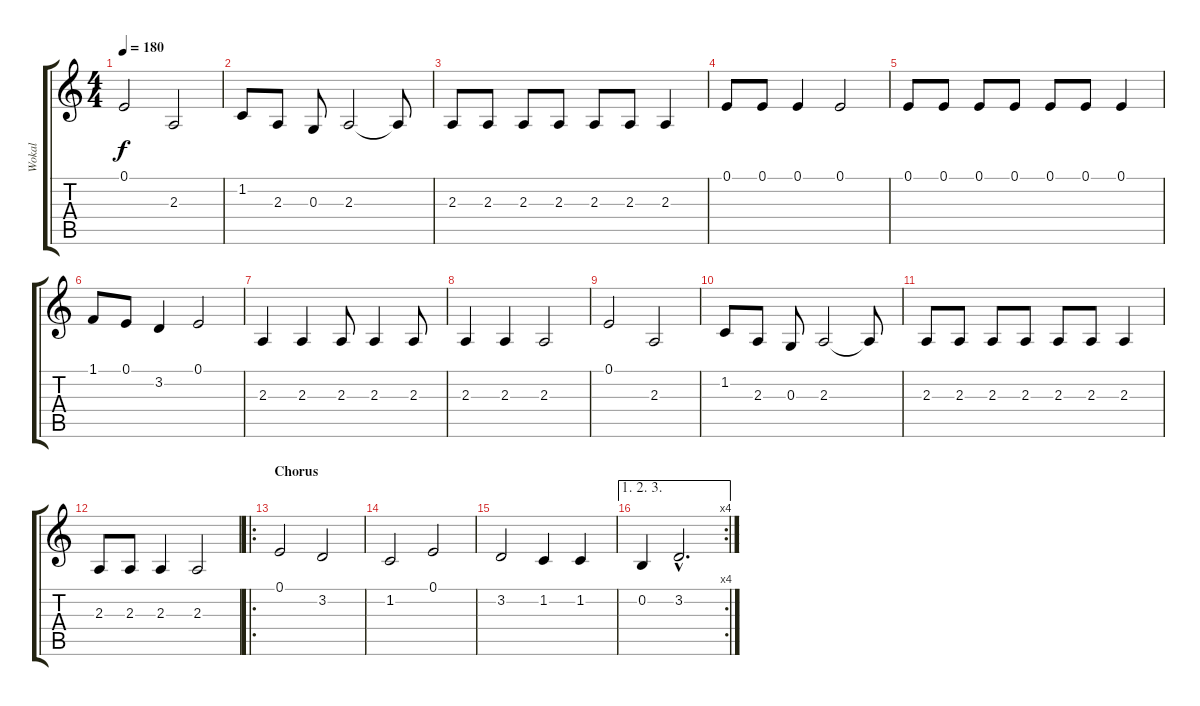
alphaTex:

\track ("Wokal" "Wokal") {instrument oboe}
\staff {score tabs}
\tuning (E4 B3 G3 D3 A2 E2) {hide}
\ts (4 4)
\tempo 180
\clef g2
\ks c
0.1.2{dy f} 2.3.2 |
1.2.8 2.3.8 0.3.8 2.3.2 2.3{t}.8 |
2.3.8 2.3.8 2.3.8 2.3.8 2.3.8 2.3.8 2.3.4 |
0.1.8 0.1.8 0.1.4 0.1.2 |
0.1.8 0.1.8 0.1.8 0.1.8 0.1.8 0.1.8 0.1.4 |
1.1.8 0.1.8 3.2.4 0.1.2 |
2.3.4 2.3.4 2.3.8 2.3.4 2.3.8 |
2.3.4 2.3.4 2.3.2 |
0.1.2 2.3.2 |
1.2.8 2.3.8 0.3.8 2.3.2 2.3{t}.8 |
2.3.8 2.3.8 2.3.8 2.3.8 2.3.8 2.3.8 2.3.4 |
2.3.8 2.3.8 2.3.4 2.3.2 |
\ro
\section ("" "Chorus")
0.1.2 3.2.2 |
1.2.2 0.1.2 |
3.2.2 1.2.4 1.2.4 |
\ae (1 2 3)
\rc 4
0.2.4 3.2{hac}.2{d}
